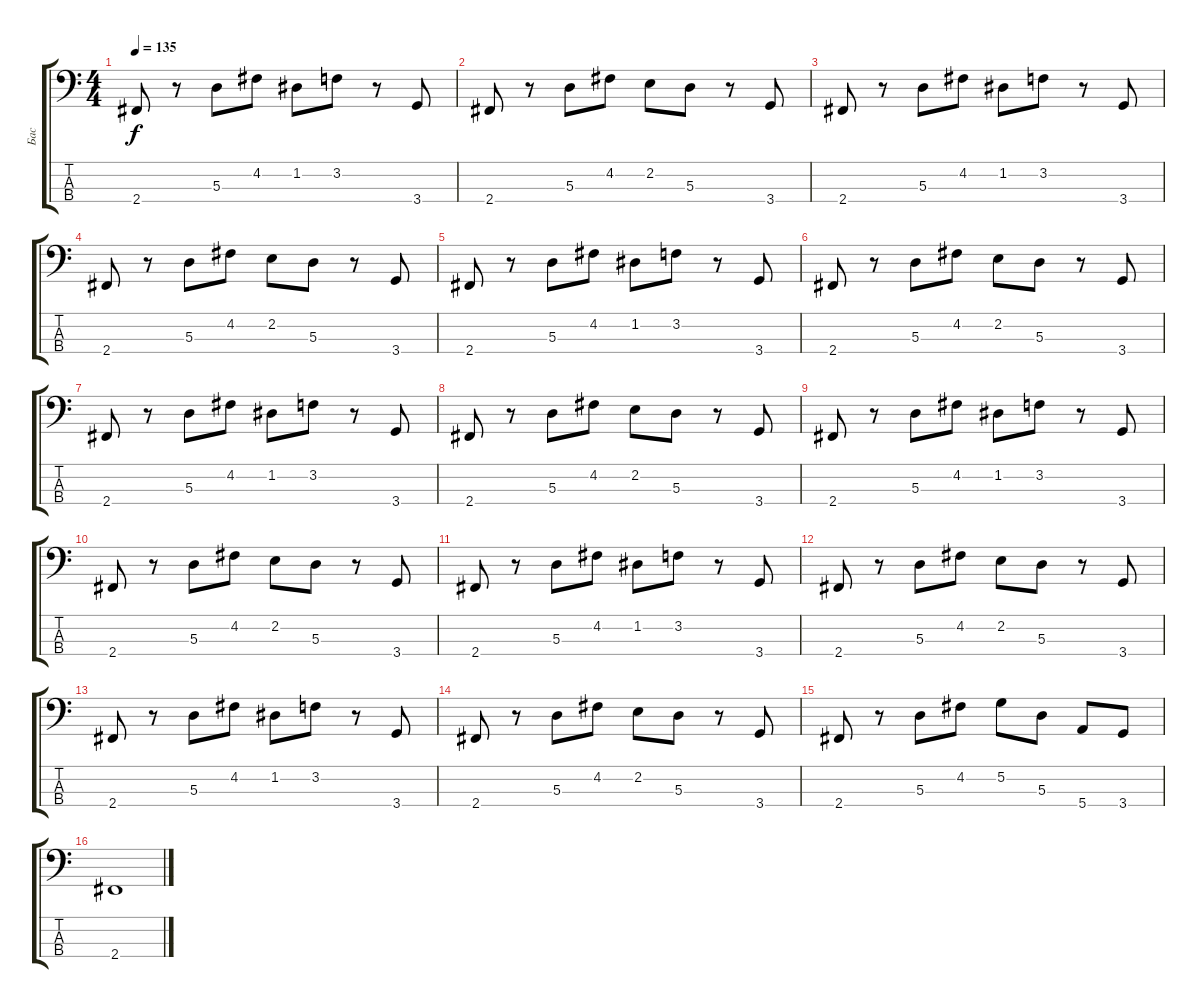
\track ("Бас" "Бас") {instrument fretlessbass}
\staff {score tabs}
\tuning (G2 D2 A1 E1) {hide}
\ts (4 4)
\tempo 135
\clef f4
\ks c
2.4.8{dy f} r.8 5.3.8 4.2.8 1.2.8 3.2.8 r.8 3.4.8 |
2.4.8 r.8 5.3.8 4.2.8 2.2.8 5.3.8 r.8 3.4.8 |
2.4.8 r.8 5.3.8 4.2.8 1.2.8 3.2.8 r.8 3.4.8 |
2.4.8 r.8 5.3.8 4.2.8 2.2.8 5.3.8 r.8 3.4.8 |
2.4.8 r.8 5.3.8 4.2.8 1.2.8 3.2.8 r.8 3.4.8 |
2.4.8 r.8 5.3.8 4.2.8 2.2.8 5.3.8 r.8 3.4.8 |
2.4.8 r.8 5.3.8 4.2.8 1.2.8 3.2.8 r.8 3.4.8 |
2.4.8 r.8 5.3.8 4.2.8 2.2.8 5.3.8 r.8 3.4.8 |
2.4.8 r.8 5.3.8 4.2.8 1.2.8 3.2.8 r.8 3.4.8 |
2.4.8 r.8 5.3.8 4.2.8 2.2.8 5.3.8 r.8 3.4.8 |
2.4.8 r.8 5.3.8 4.2.8 1.2.8 3.2.8 r.8 3.4.8 |
2.4.8 r.8 5.3.8 4.2.8 2.2.8 5.3.8 r.8 3.4.8 |
2.4.8 r.8 5.3.8 4.2.8 1.2.8 3.2.8 r.8 3.4.8 |
2.4.8 r.8 5.3.8 4.2.8 2.2.8 5.3.8 r.8 3.4.8 |
2.4.8 r.8 5.3.8 4.2.8 5.2.8 5.3.8 5.4.8 3.4.8 |
2.4.1
